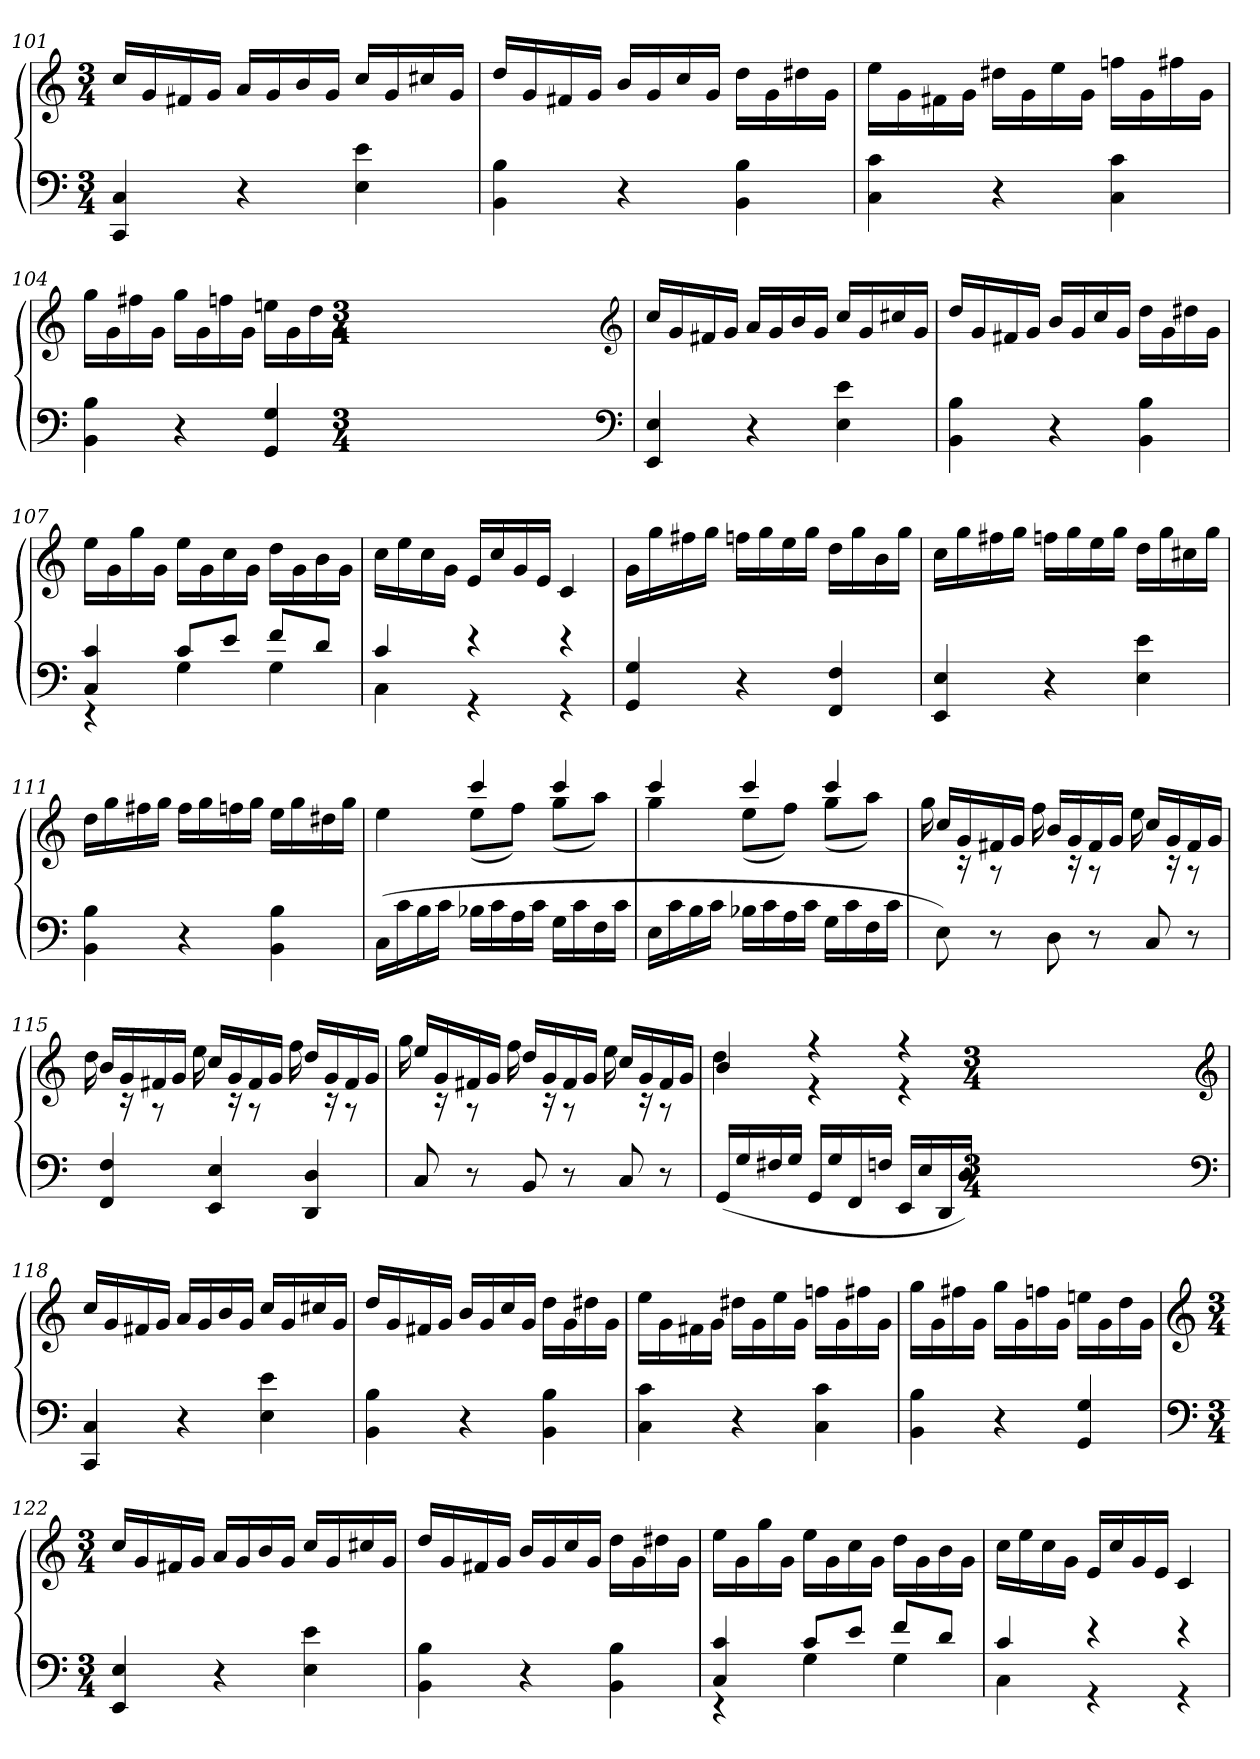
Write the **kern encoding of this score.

**kern	**kern
*part1	*part1
*staff2	*staff1
*clefF4	*clefG2
*k[]	*k[]
*M3/4	*M3/4
=101	=101
4CC 4C	16ccLL
.	16g
.	16f#X
.	16gJJ
4r	16aLL
.	16g
.	16b
.	16gJJ
4E 4e	16ccLL
.	16g
.	16cc#X
.	16gJJ
=102	=102
4BB 4B	16ddLL
.	16g
.	16f#X
.	16gJJ
4r	16bLL
.	16g
.	16cc
.	16gJJ
4BB 4B	16ddLL
.	16g
.	16dd#X
.	16gJJ
=103	=103
4C 4c	16eeLL
.	16g
.	16f#X
.	16gJJ
4r	16dd#XLL
.	16g
.	16ee
.	16gJJ
4C 4c	16ffnLL
.	16g
.	16ff#X
.	16gJJ
=104	=104
4BB 4B	16ggLL
.	16g
.	16ff#X
.	16gJJ
4r	16ggLL
.	16g
.	16ffn
.	16gJJ
4GG 4G	16eenLL
.	16g
.	16dd
.	16gJJ
*clefF4	*clefG2
*k[]	*k[]
*M3/4	*M3/4
=105	=105
4EE 4E	16ccLL
.	16g
.	16f#X
.	16gJJ
4r	16aLL
.	16g
.	16b
.	16gJJ
4E 4e	16ccLL
.	16g
.	16cc#X
.	16gJJ
=106	=106
4BB 4B	16ddLL
.	16g
.	16f#X
.	16gJJ
4r	16bLL
.	16g
.	16cc
.	16gJJ
4BB 4B	16ddLL
.	16g
.	16dd#X
.	16gJJ
=107	=107
*^	*
4C 4c	4r	16eeLL
.	.	16g
.	.	16gg
.	.	16gJJ
8cL	4G	16eeLL
.	.	16g
8eJ	.	16cc
.	.	16gJJ
8fL	4G	16ddLL
.	.	16g
8dJ	.	16b
.	.	16gJJ
=108	=108	=108
4c	4C	16ccLL
.	.	16ee
.	.	16cc
.	.	16gJJ
4r	4r	16eLL
.	.	16cc
.	.	16g
.	.	16eJJ
4r	4r	4c
*v	*v	*
=	=
4GG 4G	16gLL
.	16gg
.	16ff#X
.	16ggJJ
4r	16ffnLL
.	16gg
.	16ee
.	16ggJJ
4FF 4F	16ddLL
.	16gg
.	16b
.	16ggJJ
=110	=110
4EE 4E	16ccLL
.	16gg
.	16ff#X
.	16ggJJ
4r	16ffnLL
.	16gg
.	16ee
.	16ggJJ
4E 4e	16ddLL
.	16gg
.	16cc#X
.	16ggJJ
=111	=111
4BB 4B	16ddLL
.	16gg
.	16ff#X
.	16ggJJ
4r	16ff#LL
.	16gg
.	16ffn
.	16ggJJ
4BB 4B	16eeLL
.	16gg
.	16dd#X
.	16ggJJ
=112	=112
*	*^
(16CLL	4ee	4ryy
16c	.	.
16B	.	.
16cJJ	.	.
16B-XLL	4ccc	(8eeL
16c	.	.
16A	.	8ffJ)
16cJJ	.	.
16GLL	4ccc	(8ggL
16c	.	.
16F	.	8aaJ)
16cJJ	.	.
=113	=113	=113
16ELL	4ccc	4gg
16c	.	.
16B	.	.
16cJJ	.	.
16B-XLL	4ccc	(8eeL
16c	.	.
16A	.	8ffJ)
16cJJ	.	.
16GLL	4ccc	(8ggL
16c	.	.
16F	.	8aaJ)
16cJJ	.	.
=114	=114	=114
8E)	16ccLL	16gg
.	16g	16r
8r	16f#X	8r
.	16gJJ	.
8D	16bLL	16ff
.	16g	16r
8r	16f#	8r
.	16gJJ	.
8C	16ccLL	16ee
.	16g	16r
8r	16f#	8r
.	16gJJ	.
=115	=115	=115
4FF 4F	16bLL	16dd
.	16g	16r
.	16f#X	8r
.	16gJJ	.
4EE 4E	16ccLL	16ee
.	16g	16r
.	16f#	8r
.	16gJJ	.
4DD 4D	16ddLL	16ff
.	16g	16r
.	16f#	8r
.	16gJJ	.
=116	=116	=116
8C	16eeLL	16gg
.	16g	16r
8r	16f#X	8r
.	16gJJ	.
8BB	16ddLL	16ff
.	16g	16r
8r	16f#	8r
.	16gJJ	.
8C	16ccLL	16ee
.	16g	16r
8r	16f#	8r
.	16gJJ	.
=117	=117	=117
(16GGLL	4b	4dd
16G	.	.
16F#X	.	.
16GJJ	.	.
16GGLL	4r	4r
16G	.	.
16FF	.	.
16FnJJ	.	.
16EELL	4r	4r
16E	.	.
16DD	.	.
16DJJ)	.	.
*	*v	*v
*clefF4	*clefG2
*k[]	*k[]
*M3/4	*M3/4
=118	=118
4CC 4C	16ccLL
.	16g
.	16f#X
.	16gJJ
4r	16aLL
.	16g
.	16b
.	16gJJ
4E 4e	16ccLL
.	16g
.	16cc#X
.	16gJJ
=119	=119
4BB 4B	16ddLL
.	16g
.	16f#X
.	16gJJ
4r	16bLL
.	16g
.	16cc
.	16gJJ
4BB 4B	16ddLL
.	16g
.	16dd#X
.	16gJJ
=120	=120
4C 4c	16eeLL
.	16g
.	16f#X
.	16gJJ
4r	16dd#XLL
.	16g
.	16ee
.	16gJJ
4C 4c	16ffnLL
.	16g
.	16ff#X
.	16gJJ
=121	=121
4BB 4B	16ggLL
.	16g
.	16ff#X
.	16gJJ
4r	16ggLL
.	16g
.	16ffn
.	16gJJ
4GG 4G	16eenLL
.	16g
.	16dd
.	16gJJ
=122	=122
*clefF4	*clefG2
*k[]	*k[]
*M3/4	*M3/4
4EE 4E	16ccLL
.	16g
.	16f#X
.	16gJJ
4r	16aLL
.	16g
.	16b
.	16gJJ
4E 4e	16ccLL
.	16g
.	16cc#X
.	16gJJ
=123	=123
4BB 4B	16ddLL
.	16g
.	16f#X
.	16gJJ
4r	16bLL
.	16g
.	16cc
.	16gJJ
4BB 4B	16ddLL
.	16g
.	16dd#X
.	16gJJ
=124	=124
*^	*
4C 4c	4r	16eeLL
.	.	16g
.	.	16gg
.	.	16gJJ
8cL	4G	16eeLL
.	.	16g
8eJ	.	16cc
.	.	16gJJ
8fL	4G	16ddLL
.	.	16g
8dJ	.	16b
.	.	16gJJ
=125	=125	=125
4c	4C	16ccLL
.	.	16ee
.	.	16cc
.	.	16gJJ
4r	4r	16eLL
.	.	16cc
.	.	16g
.	.	16eJJ
4r	4r	4c
*v	*v	*
=	=
*-	*-
